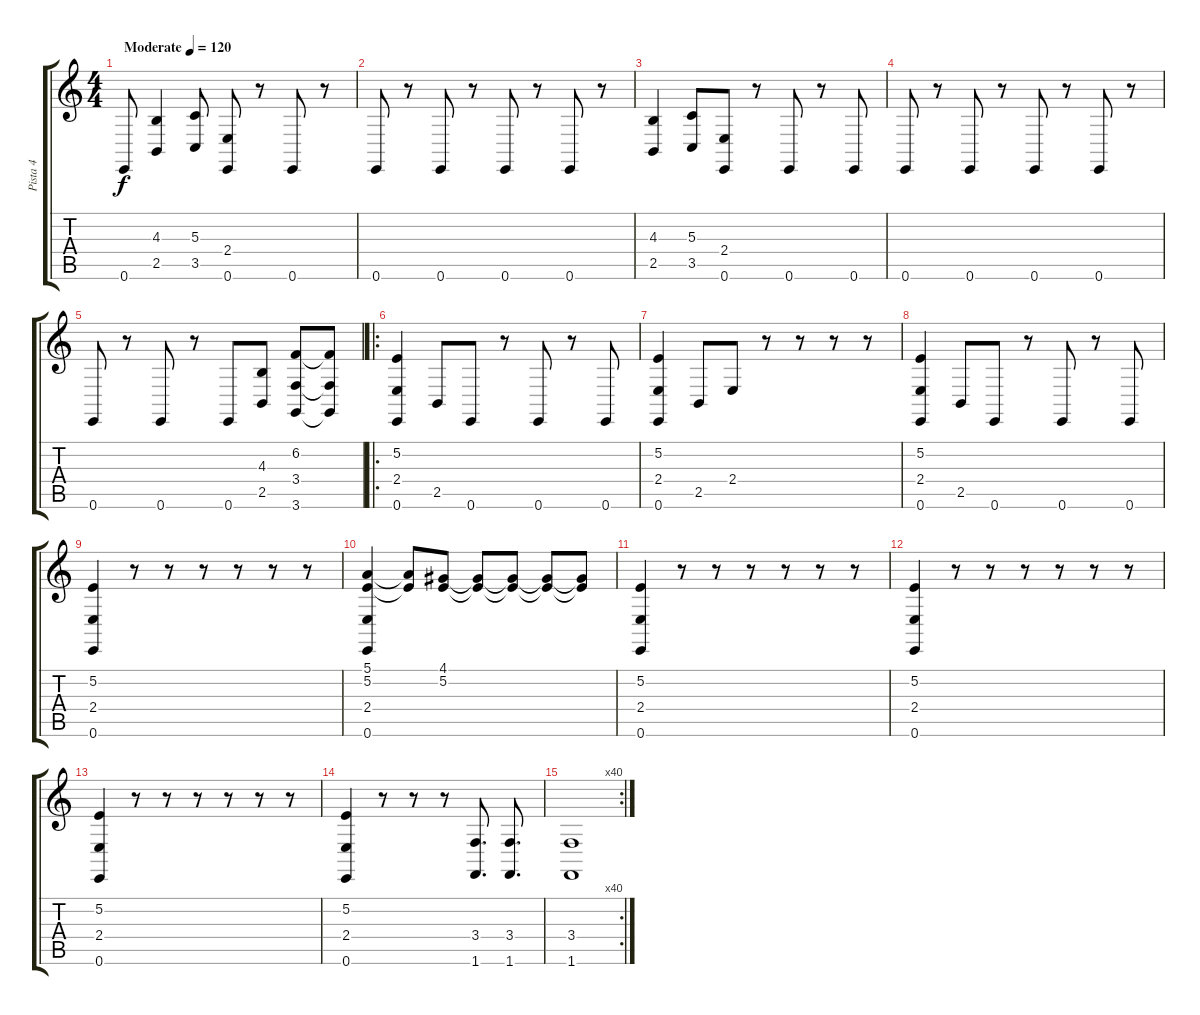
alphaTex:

\track ("Pista 4" "Pista 4") {instrument stringensemble1}
\staff {score tabs}
\tuning (E4 B3 G3 D3 A2 E2) {hide}
\ts (4 4)
\tempo (120 "Moderate")
\clef g2
\ks c
0.6.8{dy f instrument stringensemble1} (4.3 2.5).4 (5.3 3.5).8 (2.4 0.6).8 r.8 0.6.8 r.8 |
0.6.8 r.8 0.6.8 r.8 0.6.8 r.8 0.6.8 r.8 |
(4.3 2.5).4 (5.3 3.5).8 (2.4 0.6).8 r.8 0.6.8 r.8 0.6.8 |
0.6.8 r.8 0.6.8 r.8 0.6.8 r.8 0.6.8 r.8 |
0.6.8 r.8 0.6.8 r.8 0.6.8 (4.3 2.5).8 (6.2 3.4 3.6).8 (6.2{t} 3.4{t} 3.6{t}).8 |
\ro
(5.2 2.4 0.6).4 2.5.8 0.6.8 r.8 0.6.8 r.8 0.6.8 |
(5.2 2.4 0.6).4 2.5.8 2.4.8 r.8 r.8 r.8 r.8 |
(5.2 2.4 0.6).4 2.5.8 0.6.8 r.8 0.6.8 r.8 0.6.8 |
(5.2 2.4 0.6).4 r.8 r.8 r.8 r.8 r.8 r.8 |
(5.1 5.2 2.4 0.6).4 (5.1{t} 5.2{t}).8 (4.1 5.2).8 (4.1{t} 5.2{t}).8 (4.1{t} 5.2{t}).8 (4.1{t} 5.2{t}).8 (4.1{t} 5.2{t}).8 |
(5.2 2.4 0.6).4 r.8 r.8 r.8 r.8 r.8 r.8 |
(5.2 2.4 0.6).4 r.8 r.8 r.8 r.8 r.8 r.8 |
(5.2 2.4 0.6).4 r.8 r.8 r.8 r.8 r.8 r.8 |
(5.2 2.4 0.6).4 r.8 r.8 r.8 (3.4 1.6).8{d} (3.4 1.6).8{d} |
\rc 40
(3.4 1.6).1
